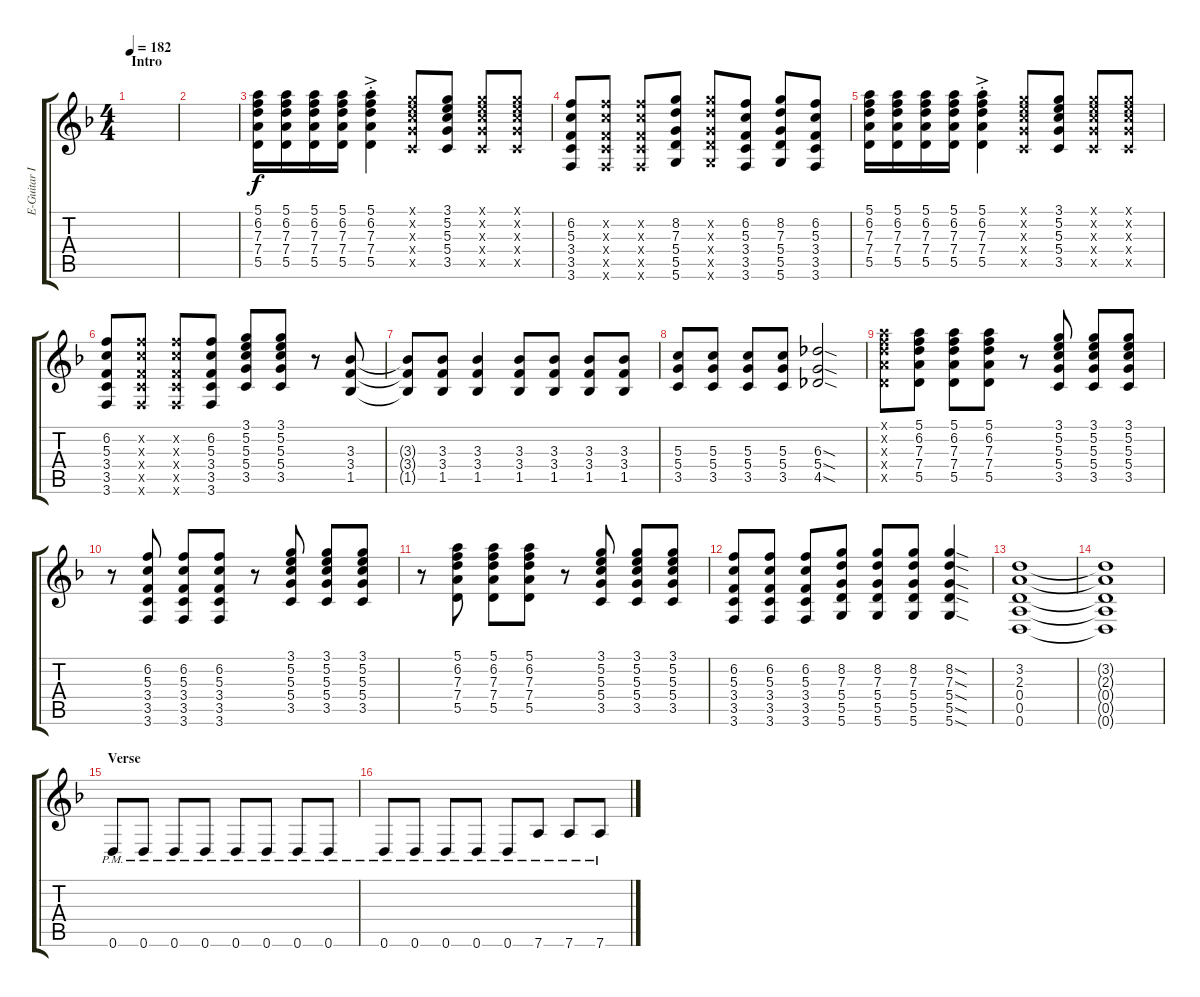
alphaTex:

\track ("E-Guitar I" "E-Guitar I") {instrument acousticguitarsteel}
\staff {score tabs}
\tuning (E4 B3 G3 D3 A2 D2) {hide}
\ts (4 4)
\section ("" "Intro")
\tempo 182
\clef g2
\ks f
|
|
(5.1 6.2 7.3 7.4 5.5).16 (5.1 6.2 7.3 7.4 5.5).16 (5.1 6.2 7.3 7.4 5.5).16 (5.1 6.2 7.3 7.4 5.5).16 (5.1{ac st} 6.2{ac st} 7.3{ac st} 7.4{ac st} 5.5{ac st}).4 (3.1{x} 5.2{x} 5.3{x} 5.4{x} 3.5{x}).8 (3.1 5.2 5.3 5.4 3.5).8 (3.1{x} 5.2{x} 5.3{x} 5.4{x} 3.5{x}).8 (3.1{x} 5.2{x} 5.3{x} 5.4{x} 3.5{x}).8 |
(6.2 5.3 3.4 3.5 3.6).8 (6.2{x} 5.3{x} 3.4{x} 3.5{x} 3.6{x}).8 (6.2{x} 5.3{x} 3.4{x} 3.5{x} 3.6{x}).8 (8.2 7.3 5.4 5.5 5.6).8 (8.2{x} 7.3{x} 5.4{x} 5.5{x} 5.6{x}).8 (6.2 5.3 3.4 3.5 3.6).8 (8.2 7.3 5.4 5.5 5.6).8 (6.2 5.3 3.4 3.5 3.6).8 |
(5.1 6.2 7.3 7.4 5.5).16 (5.1 6.2 7.3 7.4 5.5).16 (5.1 6.2 7.3 7.4 5.5).16 (5.1 6.2 7.3 7.4 5.5).16 (5.1{ac st} 6.2{ac st} 7.3{ac st} 7.4{ac st} 5.5{ac st}).4 (3.1{x} 5.2{x} 5.3{x} 5.4{x} 3.5{x}).8 (3.1 5.2 5.3 5.4 3.5).8 (3.1{x} 5.2{x} 5.3{x} 5.4{x} 3.5{x}).8 (3.1{x} 5.2{x} 5.3{x} 5.4{x} 3.5{x}).8 |
(6.2 5.3 3.4 3.5 3.6).8 (6.2{x} 5.3{x} 3.4{x} 3.5{x} 3.6{x}).8 (6.2{x} 5.3{x} 3.4{x} 3.5{x} 3.6{x}).8 (6.2 5.3 3.4 3.5 3.6).8 (3.1 5.2 5.3 5.4 3.5).8 (3.1 5.2 5.3 5.4 3.5).8 r.8 (3.3 3.4 1.5).8 |
(3.3{t} 3.4{t} 1.5{t}).8 (3.3 3.4 1.5).8 (3.3 3.4 1.5).4 (3.3 3.4 1.5).8 (3.3 3.4 1.5).8 (3.3 3.4 1.5).8 (3.3 3.4 1.5).8 |
(5.3 5.4 3.5).8 (5.3 5.4 3.5).8 (5.3 5.4 3.5).8 (5.3 5.4 3.5).8 (6.3{sod} 5.4{sod} 4.5{sod}).2 |
(5.1{x} 6.2{x} 7.3{x} 7.4{x} 5.5{x}).8 (5.1 6.2 7.3 7.4 5.5).8 (5.1 6.2 7.3 7.4 5.5).8 (5.1 6.2 7.3 7.4 5.5).8 r.8 (3.1 5.2 5.3 5.4 3.5).8 (3.1 5.2 5.3 5.4 3.5).8 (3.1 5.2 5.3 5.4 3.5).8 |
r.8 (6.2 5.3 3.4 3.5 3.6).8 (6.2 5.3 3.4 3.5 3.6).8 (6.2 5.3 3.4 3.5 3.6).8 r.8 (3.1 5.2 5.3 5.4 3.5).8 (3.1 5.2 5.3 5.4 3.5).8 (3.1 5.2 5.3 5.4 3.5).8 |
r.8 (5.1 6.2 7.3 7.4 5.5).8 (5.1 6.2 7.3 7.4 5.5).8 (5.1 6.2 7.3 7.4 5.5).8 r.8 (3.1 5.2 5.3 5.4 3.5).8 (3.1 5.2 5.3 5.4 3.5).8 (3.1 5.2 5.3 5.4 3.5).8 |
(6.2 5.3 3.4 3.5 3.6).8 (6.2 5.3 3.4 3.5 3.6).8 (6.2 5.3 3.4 3.5 3.6).8 (8.2 7.3 5.4 5.5 5.6).8 (8.2 7.3 5.4 5.5 5.6).8 (8.2 7.3 5.4 5.5 5.6).8 (8.2{sod} 7.3{sod} 5.4{sod} 5.5{sod} 5.6{sod}).4 |
(3.2 2.3 0.4 0.5 0.6).1 |
(3.2{t} 2.3{t} 0.4{t} 0.5{t} 0.6{t}).1 |
\section ("" "Verse")
0.6{pm}.8 0.6{pm}.8 0.6{pm}.8 0.6{pm}.8 0.6{pm}.8 0.6{pm}.8 0.6{pm}.8 0.6{pm}.8 |
0.6{pm}.8 0.6{pm}.8 0.6{pm}.8 0.6{pm}.8 0.6{pm}.8 7.6{pm}.8 7.6{pm}.8 7.6{pm}.8
